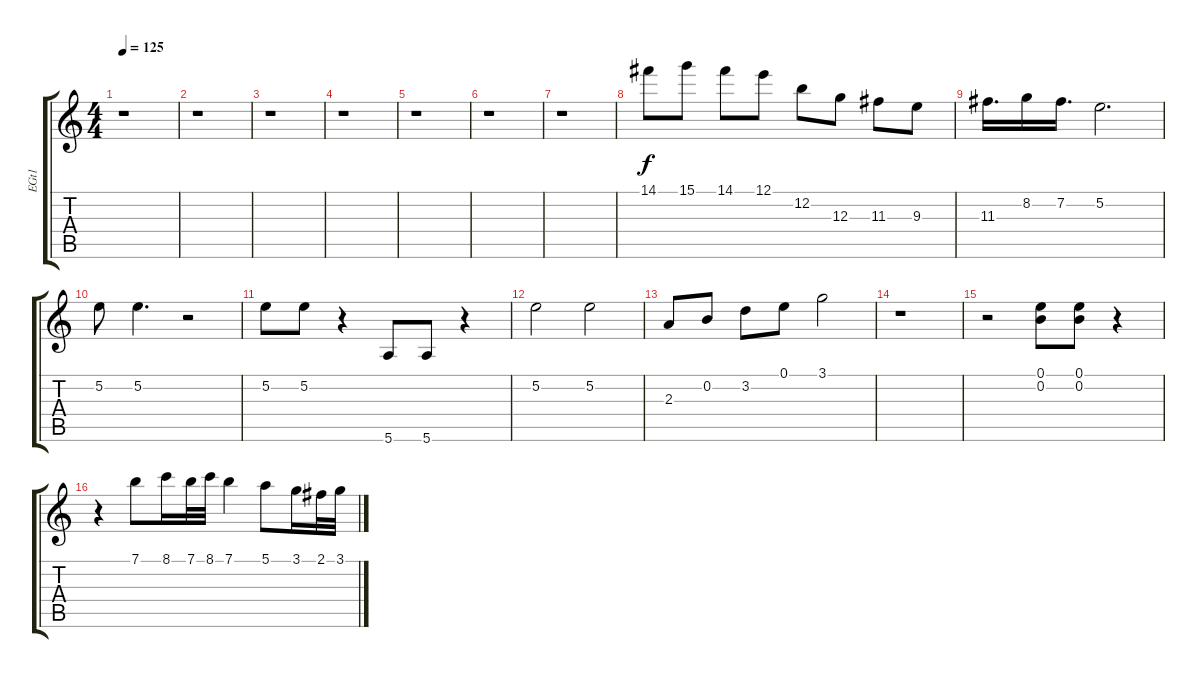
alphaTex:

\track ("EGt1" "EGt1") {instrument distortionguitar}
\staff {score tabs}
\tuning (E4 B3 G3 D3 A2 E2) {hide}
\ts (4 4)
\tempo 125
\clef g2
\ks c
r.1{dy f} |
r.1 |
r.1 |
r.1 |
r.1 |
r.1 |
r.1 |
14.1.8 15.1.8 14.1.8 12.1.8 12.2.8 12.3.8 11.3.8 9.3.8 |
11.3.16{d} 8.2.16 7.2.16{d} 5.2.2{d} |
5.2.8 5.2.4{d} r.2 |
5.2.8 5.2.8 r.4 5.6.8 5.6.8 r.4 |
5.2.2 5.2.2 |
2.3.8 0.2.8 3.2.8 0.1.8 3.1.2 |
r.1 |
r.2 (0.1 0.2).8 (0.1 0.2).8 r.4 |
r.4 7.1.8 8.1.16 7.1.32 8.1.32 7.1.4 5.1.8 3.1.16 2.1.32 3.1.32
